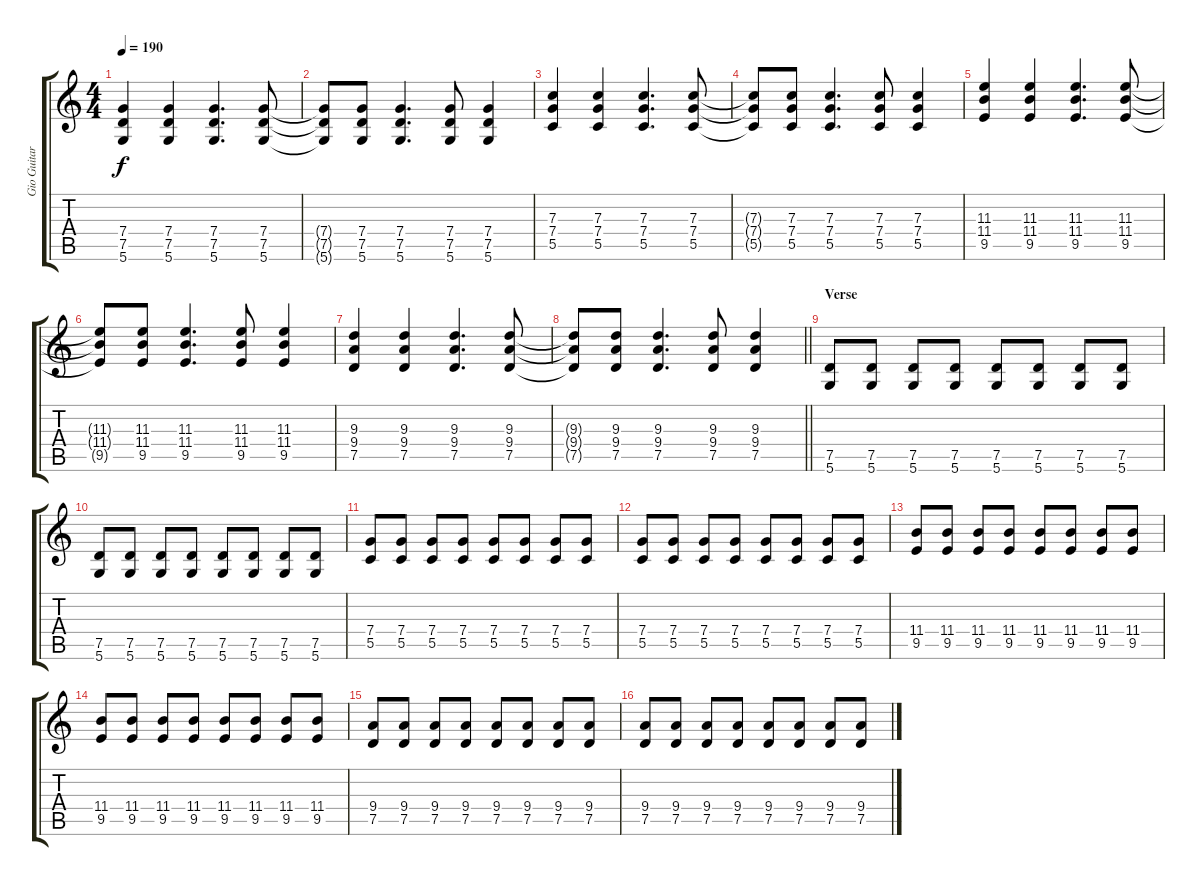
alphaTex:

\track ("Gio Guitar" "Gio Guitar") {instrument distortionguitar}
\staff {score tabs}
\tuning (D4 A3 F3 C3 G2 D2) {hide}
\ts (4 4)
\tempo 190
\clef g2
\ks c
(7.4 7.5 5.6).4{dy f} (7.4 7.5 5.6).4 (7.4 7.5 5.6).4{d} (7.4 7.5 5.6).8 |
(7.4{t} 7.5{t} 5.6{t}).8 (7.4 7.5 5.6).8 (7.4 7.5 5.6).4{d} (7.4 7.5 5.6).8 (7.4 7.5 5.6).4 |
(7.3 7.4 5.5).4 (7.3 7.4 5.5).4 (7.3 7.4 5.5).4{d} (7.3 7.4 5.5).8 |
(7.3{t} 7.4{t} 5.5{t}).8 (7.3 7.4 5.5).8 (7.3 7.4 5.5).4{d} (7.3 7.4 5.5).8 (7.3 7.4 5.5).4 |
(11.3 11.4 9.5).4 (11.3 11.4 9.5).4 (11.3 11.4 9.5).4{d} (11.3 11.4 9.5).8 |
(11.3{t} 11.4{t} 9.5{t}).8 (11.3 11.4 9.5).8 (11.3 11.4 9.5).4{d} (11.3 11.4 9.5).8 (11.3 11.4 9.5).4 |
(9.3 9.4 7.5).4 (9.3 9.4 7.5).4 (9.3 9.4 7.5).4{d} (9.3 9.4 7.5).8 |
\barLineRight lightlight
(9.3{t} 9.4{t} 7.5{t}).8 (9.3 9.4 7.5).8 (9.3 9.4 7.5).4{d} (9.3 9.4 7.5).8 (9.3 9.4 7.5).4 |
\section ("" "Verse ")
(7.5 5.6).8 (7.5 5.6).8 (7.5 5.6).8 (7.5 5.6).8 (7.5 5.6).8 (7.5 5.6).8 (7.5 5.6).8 (7.5 5.6).8 |
(7.5 5.6).8 (7.5 5.6).8 (7.5 5.6).8 (7.5 5.6).8 (7.5 5.6).8 (7.5 5.6).8 (7.5 5.6).8 (7.5 5.6).8 |
(7.4 5.5).8 (7.4 5.5).8 (7.4 5.5).8 (7.4 5.5).8 (7.4 5.5).8 (7.4 5.5).8 (7.4 5.5).8 (7.4 5.5).8 |
(7.4 5.5).8 (7.4 5.5).8 (7.4 5.5).8 (7.4 5.5).8 (7.4 5.5).8 (7.4 5.5).8 (7.4 5.5).8 (7.4 5.5).8 |
(11.4 9.5).8 (11.4 9.5).8 (11.4 9.5).8 (11.4 9.5).8 (11.4 9.5).8 (11.4 9.5).8 (11.4 9.5).8 (11.4 9.5).8 |
(11.4 9.5).8 (11.4 9.5).8 (11.4 9.5).8 (11.4 9.5).8 (11.4 9.5).8 (11.4 9.5).8 (11.4 9.5).8 (11.4 9.5).8 |
(9.4 7.5).8 (9.4 7.5).8 (9.4 7.5).8 (9.4 7.5).8 (9.4 7.5).8 (9.4 7.5).8 (9.4 7.5).8 (9.4 7.5).8 |
(9.4 7.5).8 (9.4 7.5).8 (9.4 7.5).8 (9.4 7.5).8 (9.4 7.5).8 (9.4 7.5).8 (9.4 7.5).8 (9.4 7.5).8
